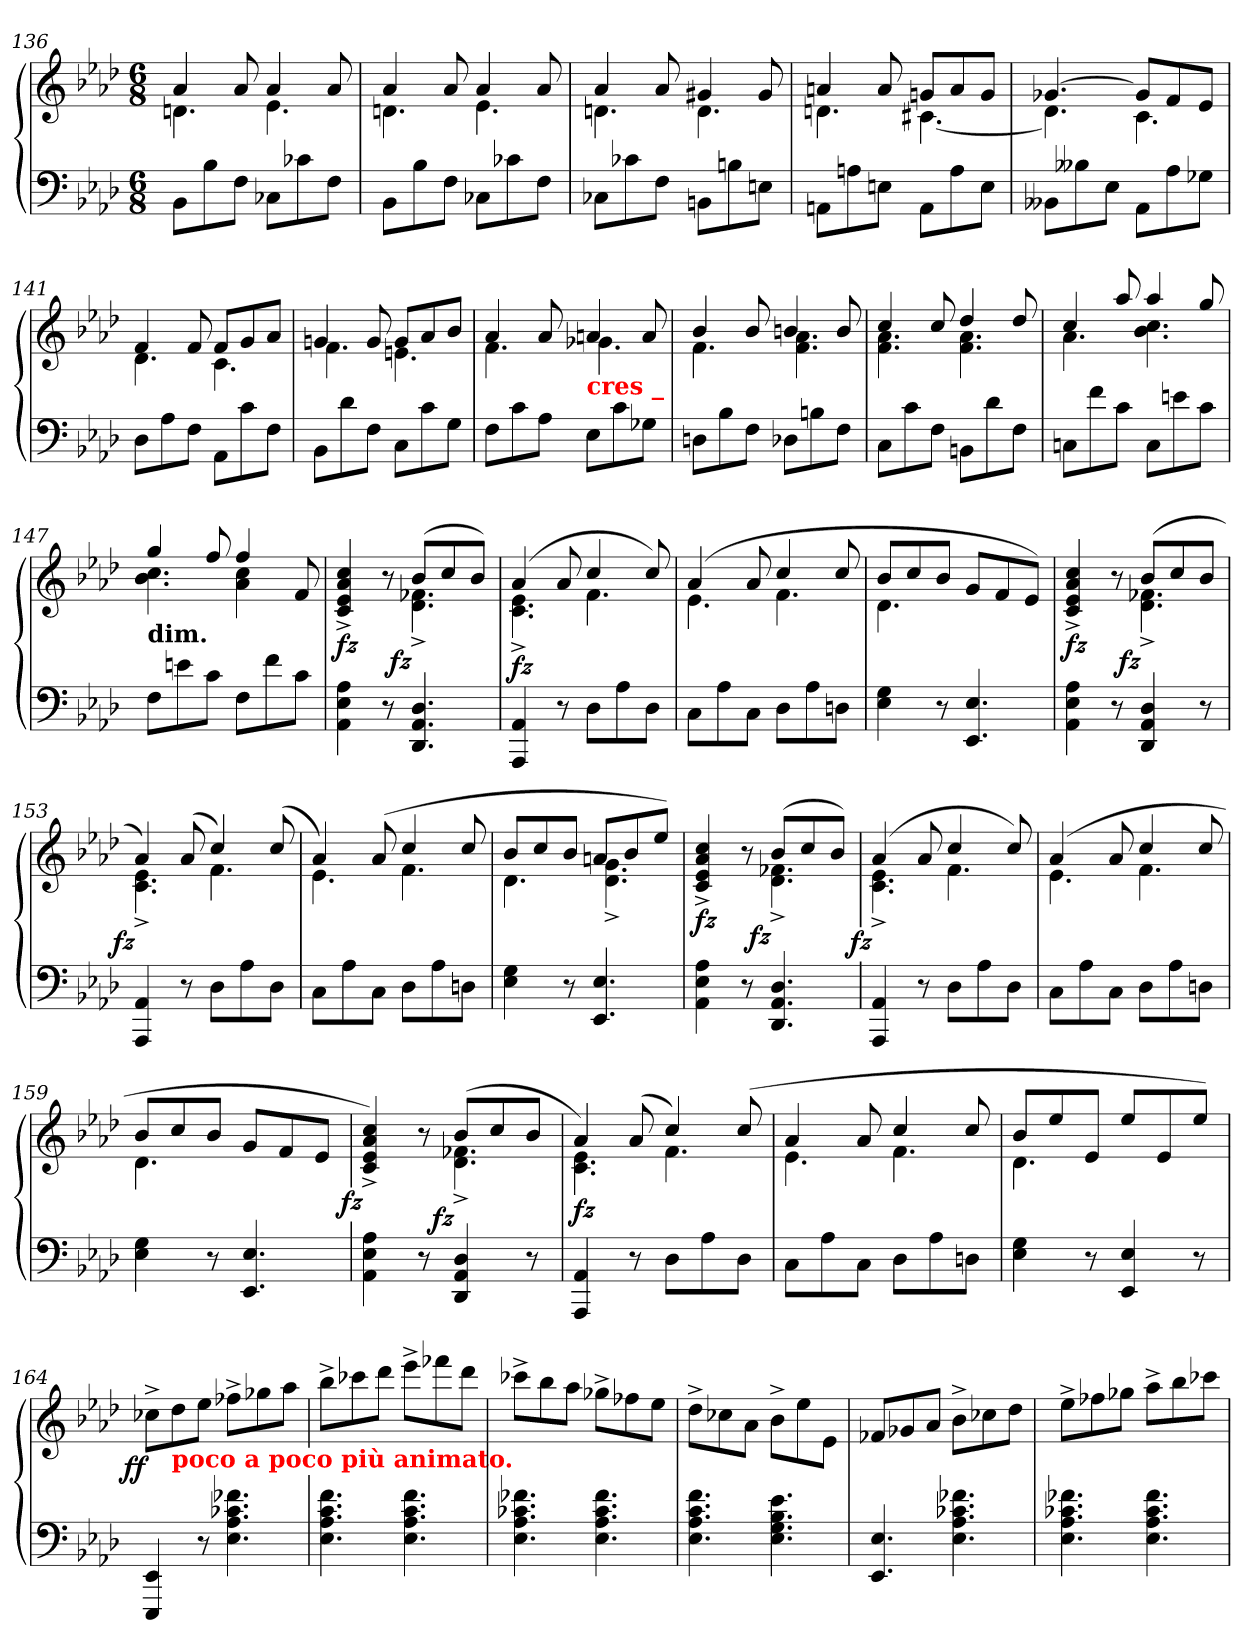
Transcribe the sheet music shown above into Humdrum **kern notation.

**kern	**kern	**dynam
*part1	*part1	*part1
*staff2	*staff1	*staff1/2
*clefF4	*clefG2	*
*k[b-e-a-d-]	*k[b-e-a-d-]	*
*A-:	*A-:	*
*M6/8	*M6/8	*
=136	=136	=136
*	*^	*
8BB-L	4a-	4.dn	.
8B-	.	.	.
8FJ	8a-	.	.
8C-XL	4a-	4.e-	.
8c-X	.	.	.
8FJ	8a-	.	.
=137	=137	=137	=137
8BB-L	4a-	4.dn	.
8B-	.	.	.
8FJ	8a-	.	.
8C-XL	4a-	4.e-	.
8c-X	.	.	.
8FJ	8a-	.	.
=138	=138	=138	=138
8C-XL	4a-	4.dn	.
8c-X	.	.	.
8FJ	8a-	.	.
8BBnL	4g#X	4.d	.
8Bn	.	.	.
8EnJ	8g#	.	.
=139	=139	=139	=139
8AAnL	4an	4.dn	.
8An	.	.	.
8EnJ	8a	.	.
8AAL	8gnL	[4.c#X	.
8A	8a	.	.
8EJ	8gJ	.	.
=140	=140	=140	=140
8BB--XL	[4.g-X	4.d-]	.
8B--X	.	.	.
8E-J	.	.	.
8AA-L	8g-L]	4.c	.
8A-	8f	.	.
8G-XJ	8e-J	.	.
=141	=141	=141	=141
8D-L	4f	4.d-	.
8A-	.	.	.
8FJ	8f	.	.
8AA-L	8fL	4.c	.
8c	8g	.	.
8FJ	8a-J	.	.
=142	=142	=142	=142
8BB-L	4gn	4.f	.
8d-	.	.	.
8FJ	8g	.	.
8CL	8gL	4.en	.
8c	8a-	.	.
8GJ	8b-J	.	.
=143	=143	=143	=143
8FL	4a-	4.f	.
8c	.	.	.
8A-J	8a-	.	.
!	!LO:TX:b:B:color=red:t=cres _	!	!
8E-L	4an	4.g-X	.
8c	.	.	.
8G-XJ	8a	.	.
=144	=144	=144	=144
8DnL	4b-	4.f	.
8B-	.	.	.
8FJ	8b-	.	.
8D-XL	4bn	4.a- 4.f	.
8Bn	.	.	.
8FJ	8b	.	.
=145	=145	=145	=145
8CL	4cc	4.a- 4.f	.
8c	.	.	.
8FJ	8cc	.	.
8BBnL	4dd-	4.a- 4.f	.
8d-	.	.	.
8FJ	8dd-	.	.
=146	=146	=146	=146
8CnL	4cc	4.a-	.
8f	.	.	.
8cJ	8aa-	.	.
8CL	4aa-	4.cc 4.b-	.
8en	.	.	.
8cJ	8gg	.	.
=147	=147	=147	=147
!	!LO:TX:c:B:t=dim.	!	!
8FL	4gg	4.cc 4.b-	.
8en	.	.	.
8cJ	8ff	.	.
8FL	4ff	4cc 4a-	.
8f	.	.	.
8cJ	8f	8ryy	.
=148	=148	=148	=148
4A- 4E- 4AA-	4cc^< 4a-^< 4e-^< 4c^<	4.ryy	fz
8r	8r	.	.
!	!	!	!LO:DY:rj
4.D- 4.AA- 4.DD-	(>8b-L	4.f-X^< 4.d-^<	fz
.	8cc	.	.
.	8b-J)	.	.
=149	=149	=149	=149
4AA- 4AAA-	(>4a-	4.e-^< 4.c^<	fz
8r	8a-	.	.
8D-L	4cc	4.f	.
8A-	.	.	.
8D-J	8cc)	.	.
=150	=150	=150	=150
8CL	(>4a-	4.e-	.
8A-	.	.	.
8CJ	8a-	.	.
8D-L	4cc	4.f	.
8A-	.	.	.
8DnJ	8cc	.	.
=151	=151	=151	=151
4G 4E-	8b-L	4.d-	.
.	8cc	.	.
8r	8b-J	.	.
4.E- 4.EE-	8gL	4.ryy	.
.	8f	.	.
.	8e-J)	.	.
=152	=152	=152	=152
4A- 4E- 4AA-	4cc^< 4a-^< 4e-^< 4c^<	4.ryy	fz
8r	8r	.	.
!	!	!	!LO:DY:rj
4D- 4AA- 4DD-	(>8b-L	4.f-X^< 4.d-^<	fz
.	8cc	.	.
8r	8b-J	.	.
=153	=153	=153	=153
!	!	!	!LO:DY:rj
4AA- 4AAA-	4a-)	4.e-^< 4.c^<	fz
8r	(>8a-	.	.
8D-L	4cc)	4.f	.
8A-	.	.	.
8D-J	(>8cc	.	.
=154	=154	=154	=154
8CL	4a-)	4.e-	.
8A-	.	.	.
8CJ	(>8a-	.	.
8D-L	4cc	4.f	.
8A-	.	.	.
8DnJ	8cc	.	.
=155	=155	=155	=155
4G 4E-	8b-L	4.d-	.
.	8cc	.	.
8r	8b-J	.	.
4.E- 4.EE-	8anL	4.g^< 4.d-^<	.
.	8b-	.	.
.	8ee-J)	.	.
=156	=156	=156	=156
4A- 4E- 4AA-	4cc^< 4a-^< 4e-^< 4c^<	4.ryy	fz
8r	8r	.	.
!	!	!	!LO:DY:rj
4.D- 4.AA- 4.DD-	(>8b-L	4.f-X^< 4.d-^<	fz
.	8cc	.	.
.	8b-J)	.	.
=157	=157	=157	=157
!	!	!	!LO:DY:rj
4AA- 4AAA-	(>4a-	4.e-^< 4.c^<	fz
8r	8a-	.	.
8D-L	4cc	4.f	.
8A-	.	.	.
8D-J	8cc)	.	.
=158	=158	=158	=158
8CL	(>4a-	4.e-	.
8A-	.	.	.
8CJ	8a-	.	.
8D-L	4cc	4.f	.
8A-	.	.	.
8DnJ	8cc	.	.
=159	=159	=159	=159
4G 4E-	8b-L	4.d-	.
.	8cc	.	.
8r	8b-J	.	.
4.E- 4.EE-	8gL	4.ryy	.
.	8f	.	.
.	8e-J	.	.
=160	=160	=160	=160
!	!	!	!LO:DY:rj
4A- 4E- 4AA-	4cc^< 4a-^< 4e-^< 4c^<)	4.ryy	fz
8r	8r	.	.
!	!	!	!LO:DY:rj
4D- 4AA- 4DD-	(>8b-L	4.f-X^< 4.d-^<	fz
.	8cc	.	.
8r	8b-J	.	.
=161	=161	=161	=161
4AA- 4AAA-	4a-)	4.e- 4.c	fz
8r	(>8a-	.	.
8D-L	4cc)	4.f	.
8A-	.	.	.
8D-J	(>8cc	.	.
=162	=162	=162	=162
8CL	4a-	4.e-	.
8A-	.	.	.
8CJ	8a-	.	.
8D-L	4cc	4.f	.
8A-	.	.	.
8DnJ	8cc	.	.
=163	=163	=163	=163
4G 4E-	8b-L	4.d-	.
.	8ee-	.	.
8r	8e-J	.	.
4E- 4EE-	8ee-/L	4.ryy	.
.	8e-	.	.
8r	8ee-J)	.	.
*	*v	*v	*
=164	=164	=164
!	!	!LO:DY:rj
4EE- 4EEE-	8cc-X^<L	ff
!	!LO:TX:b:B:color=red:t=poco a poco più animato.	!
.	8dd-	.
8r	8ee-J	.
4.f-X 4.c-X 4.A- 4.E-	8ff-X^<L	.
.	8gg-X	.
.	8aa-J	.
=165	=165	=165
4.f 4.c 4.A- 4.E-	8bb-^<L	.
.	8ccc-X	.
.	8ddd-J	.
4.f 4.c 4.A- 4.E-	8eee-^<L	.
.	8fff-X	.
.	8ddd-J	.
=166	=166	=166
4.f-X 4.c-X 4.A- 4.E-	8ccc-X^<L	.
.	8bb-	.
.	8aa-J	.
4.f- 4.c- 4.A- 4.E-	8gg-X^<L	.
.	8ff-X	.
.	8ee-J	.
=167	=167	=167
4.f 4.c 4.A- 4.E-	8dd-^<L	.
.	8cc-X	.
.	8a-J	.
4.e- 4.B- 4.G 4.E-	8b-^<\L	.
.	8ee-	.
.	8e-J	.
=168	=168	=168
4.E- 4.EE-	8f-XL	.
.	8g-X	.
.	8a-J	.
4.f-X 4.c-X 4.A- 4.E-	8b-^<L	.
.	8cc-X	.
.	8dd-J	.
=169	=169	=169
4.f-X 4.c-X 4.A- 4.E-	8ee-^<L	.
.	8ff-X	.
.	8gg-J	.
4.f- 4.c- 4.A- 4.E-	8aa-^<L	.
.	8bb-	.
.	8ccc-XJ	.
=	=	=
*-	*-	*-
